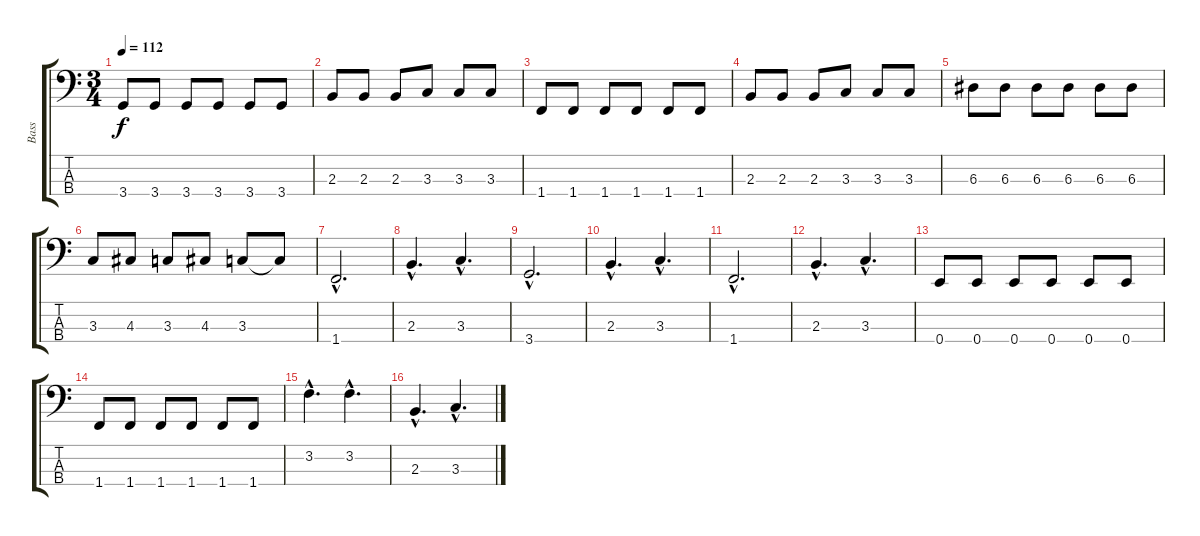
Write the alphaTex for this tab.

\track ("Bass" "Bass") {instrument electricbassfinger}
\staff {score tabs}
\tuning (G2 D2 A1 E1) {hide}
\ts (3 4)
\tempo 112
\clef f4
\ks c
3.4.8{dy f} 3.4.8 3.4.8 3.4.8 3.4.8 3.4.8 |
2.3.8 2.3.8 2.3.8 3.3.8 3.3.8 3.3.8 |
1.4.8 1.4.8 1.4.8 1.4.8 1.4.8 1.4.8 |
2.3.8 2.3.8 2.3.8 3.3.8 3.3.8 3.3.8 |
6.3.8 6.3.8 6.3.8 6.3.8 6.3.8 6.3.8 |
3.3.8 4.3.8 3.3.8 4.3.8 3.3.8 3.3{t}.8 |
1.4{hac}.2{d} |
2.3{hac}.4{d} 3.3{hac}.4{d} |
3.4{hac}.2{d} |
2.3{hac}.4{d} 3.3{hac}.4{d} |
1.4{hac}.2{d} |
2.3{hac}.4{d} 3.3{hac}.4{d} |
0.4.8 0.4.8 0.4.8 0.4.8 0.4.8 0.4.8 |
1.4.8 1.4.8 1.4.8 1.4.8 1.4.8 1.4.8 |
3.2{hac}.4{d} 3.2{hac}.4{d} |
2.3{hac}.4{d} 3.3{hac}.4{d}
